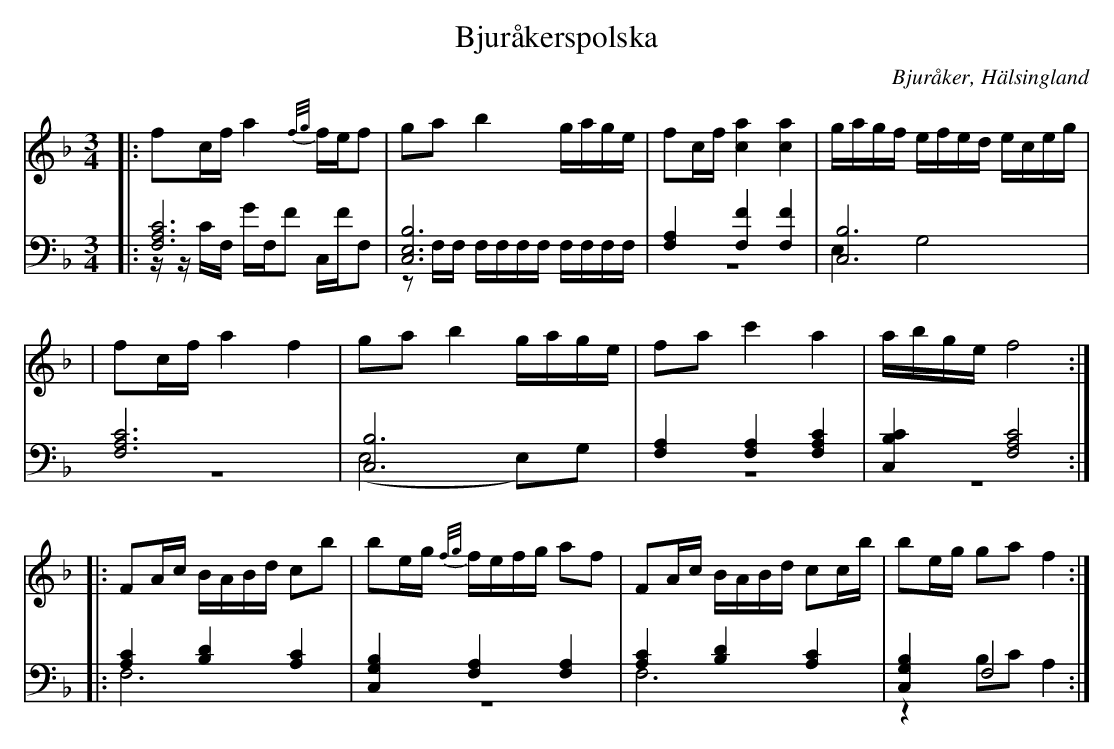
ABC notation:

X:1
T: Bjuråkerspolska
O: Bjuråker, Hälsingland
M: 3/4
L: 1/8
K: F
V:1
V:2
V:3 merge
V: 1
|:fc/f/ a2 {f/g/}f/e/f|ga b2 g/a/g/e/|fc/f/ [c2a2] [c2a2]|g/a/g/f/ e/f/e/d/ e/c/e/g/|
|fc/f/ a2 f2|ga b2 g/a/g/e/|fa c'2 a2| a/b/g/e/ f4:|
|:FA/c/ B/A/B/d/ cb|be/g/ {f/g/}f/e/f/g/ af|FA/c/ B/A/B/d/ cc/b/|be/g/ ga f2:|
V:2 clef=bass
|:[F,6A,6C6]|[C,6E,6B,6]|[F,2A,2] [F,2F2] [F,2F2]|[C,6B,6]|
[F,6A,6C6]|[C,6B,6]|[F,2A,2] [F,2A,2] [F,2A,2C2]|[C,2B,2C2] [F,4A,4C4]:|
 |:[A,2C2] [B,2D2] [A,2C2]|[C,2G,2B,2] [F,2A,2] [F,2A,2]|[A,2C2] [B,2D2] [A,2C2]|[C,2G,2B,2] F,4 :|
V:3 clef=bass
 |:z/z/C/F,/ G/F,/F C,/F/F,|zF,/F,/ F,/F,/F,/F,/ F,/F,/F,/F,/|z6|E,2 G,4|
 |z6|(E,4 E,)G,|z6|z6:|
|:F,6|z6|F,6|z2 B,C A,2:|
